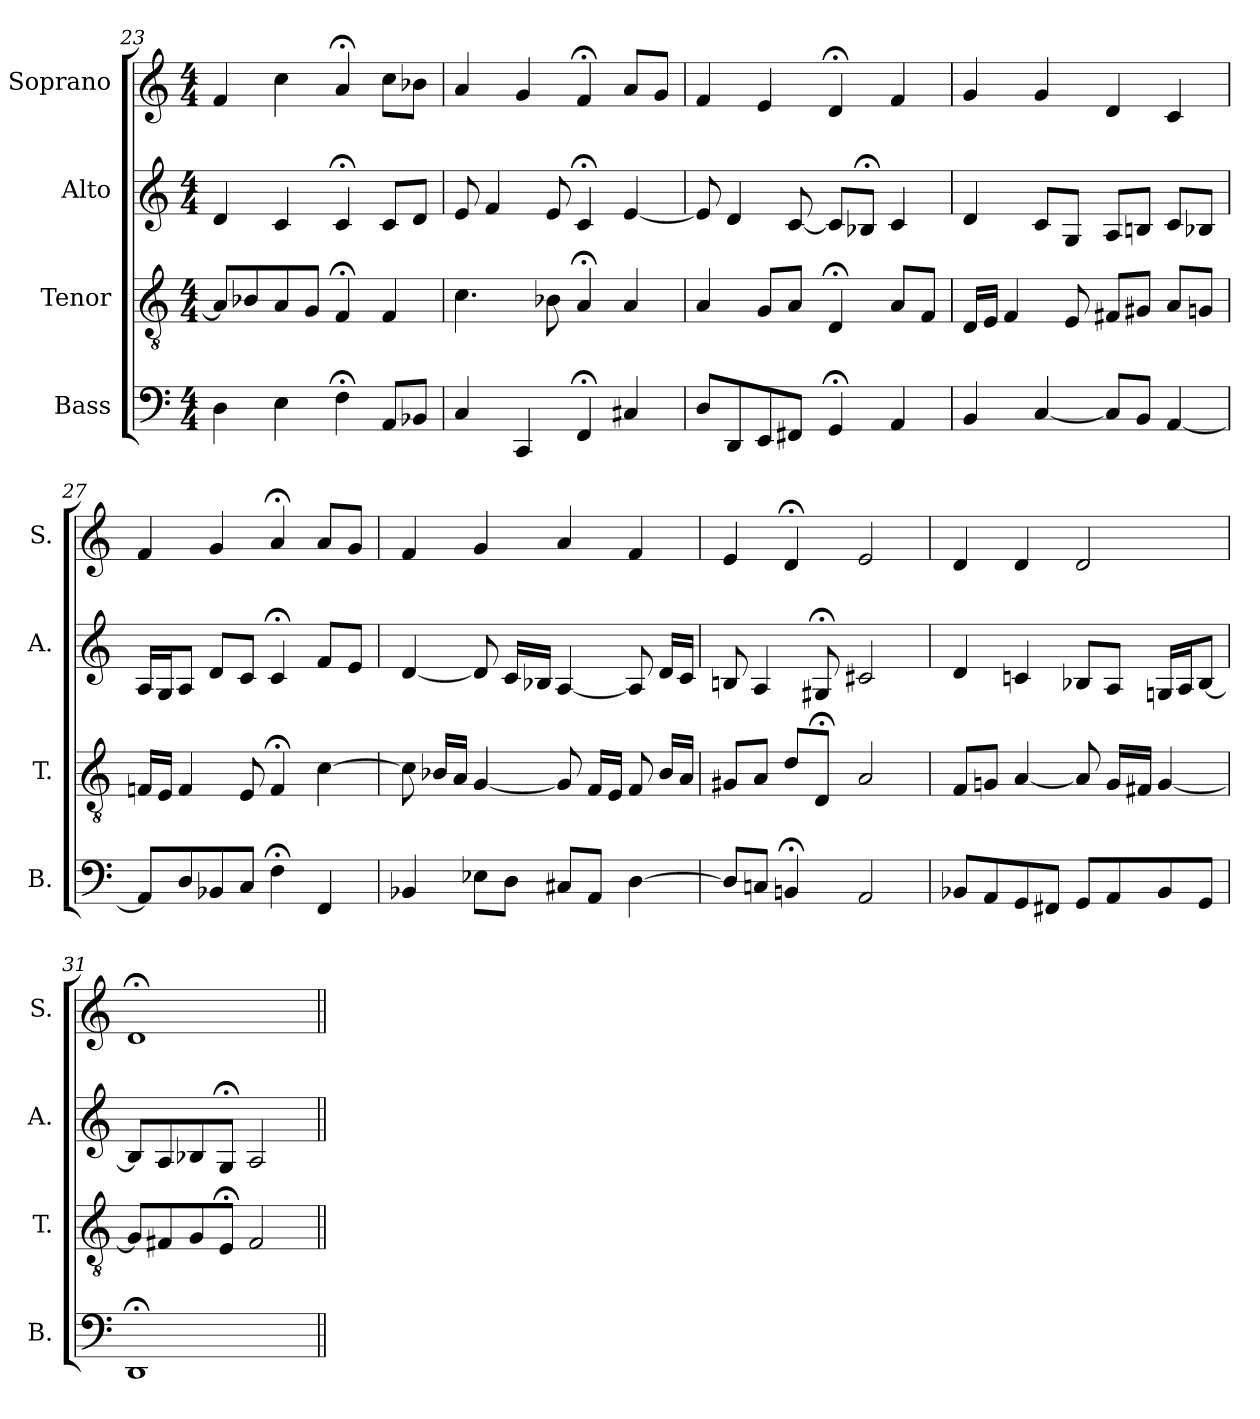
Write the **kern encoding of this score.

**kern	**kern	**kern	**kern
*part4	*part3	*part2	*part1
*staff4	*staff3	*staff2	*staff1
*I"Bass	*I"Tenor	*I"Alto	*I"Soprano
*I'B.	*I'T.	*I'A.	*I'S.
*clefF4	*clefGv2	*clefG2	*clefG2
*	*ITrd7c12	*	*
*k[]	*k[]	*k[]	*k[]
*C:	*C:	*C:	*C:
*M4/4	*M4/4	*M4/4	*M4/4
=23	=23	=23	=23
4D\	8AA/L]	4d/	4f/
.	8BB-X/	.	.
4E\	8AA/	4c/	4cc\
.	8GG/J	.	.
4F;<\	4FF;</	4c;</	4a;</
8AA/L	4FF/	8c/L	8cc\L
8BB-X/J	.	8d/J	8b-X\J
=24	=24	=24	=24
4C/	4.C\	8e/	4a/
.	.	4f/	.
4CC/	.	.	4g/
.	8BB-X\	8e/	.
4FF;</	4AA;</	4c;</	4f;</
4C#X/	4AA/	[4e/	8a/L
.	.	.	8g/J
=25	=25	=25	=25
8D/L	4AA/	8e/]	4f/
8DD/	.	4d/	.
8EE/	8GG/L	.	4e/
8FF#X/J	8AA/J	[8c/	.
4GG;</	4DD;</	8c/L]	4d;</
.	.	8B-X;</J	.
4AA/	8AA/L	4c/	4f/
.	8FF/J	.	.
!!LO:LB:g=z
=26	=26	=26	=26
4BB/	16DD/LL	4d/	4g/
.	16EE/JJ	.	.
.	4FF/	.	.
[4C/	.	8c/L	4g/
.	8EE/	8G/J	.
8C/L]	8FF#X/L	8A/L	4d/
8BB/J	8GG#X/J	8Bn/J	.
[4AA/	8AA/L	8c/L	4c/
.	8GGn/J	8B-X/J	.
=27	=27	=27	=27
8AA/L]	16FFn/LL	16A/LL	4f/
.	16EE/JJ	16G/J	.
8D/	4FF/	8A/J	.
8BB-X/	.	8d/L	4g/
8C/J	8EE/	8c/J	.
4F;<\	4FF;</	4c;</	4a;</
4FF/	[4C\	8f/L	8a/L
.	.	8e/J	8g/J
=28	=28	=28	=28
4BB-X/	8C\]	[4d/	4f/
.	16BB-X/LL	.	.
.	16AA/JJ	.	.
8E-X\L	[4GG/	8d/]	4g/
8D\J	.	16c/LL	.
.	.	16B-X/JJ	.
8C#X/L	8GG/]	[4A/	4a/
8AA/J	16FF/LL	.	.
.	16EE/JJ	.	.
[4D\	8FF/	8A/]	4f/
.	16BB-/LL	16d/LL	.
.	16AA/JJ	16c/JJ	.
!!LO:LB:g=z
=29	=29	=29	=29
8D/L]	8GG#X/L	8Bn/	4e/
8Cn/J	8AA/J	4A/	.
4BBn;</	8D/L	.	4d;</
.	8DD;</J	8G#X;</	.
2AA/	2AA/	2c#X/	2e/
=30	=30	=30	=30
8BB-X/L	8FF/L	4d/	4d/
8AA/	8GGn/J	.	.
8GG/	[4AA/	4cn/	4d/
8FF#X/J	.	.	.
8GG/L	8AA/]	8B-X/L	2d/
8AA/	16GG/LL	8A/J	.
.	16FF#X/JJ	.	.
8BB-/	[4GG/	16Gn/LL	.
.	.	16A/J	.
8GG/J	.	[8B-/J	.
=31	=31	=31	=31
1DD;</	8GG/L]	8B-/L]	1d;</
.	8FF#X/	8A/	.
.	8GG/	8B-X/	.
.	8EE;</J	8G;</J	.
.	2FF#/	2A/	.
=||	=||	=||	=||
*-	*-	*-	*-
